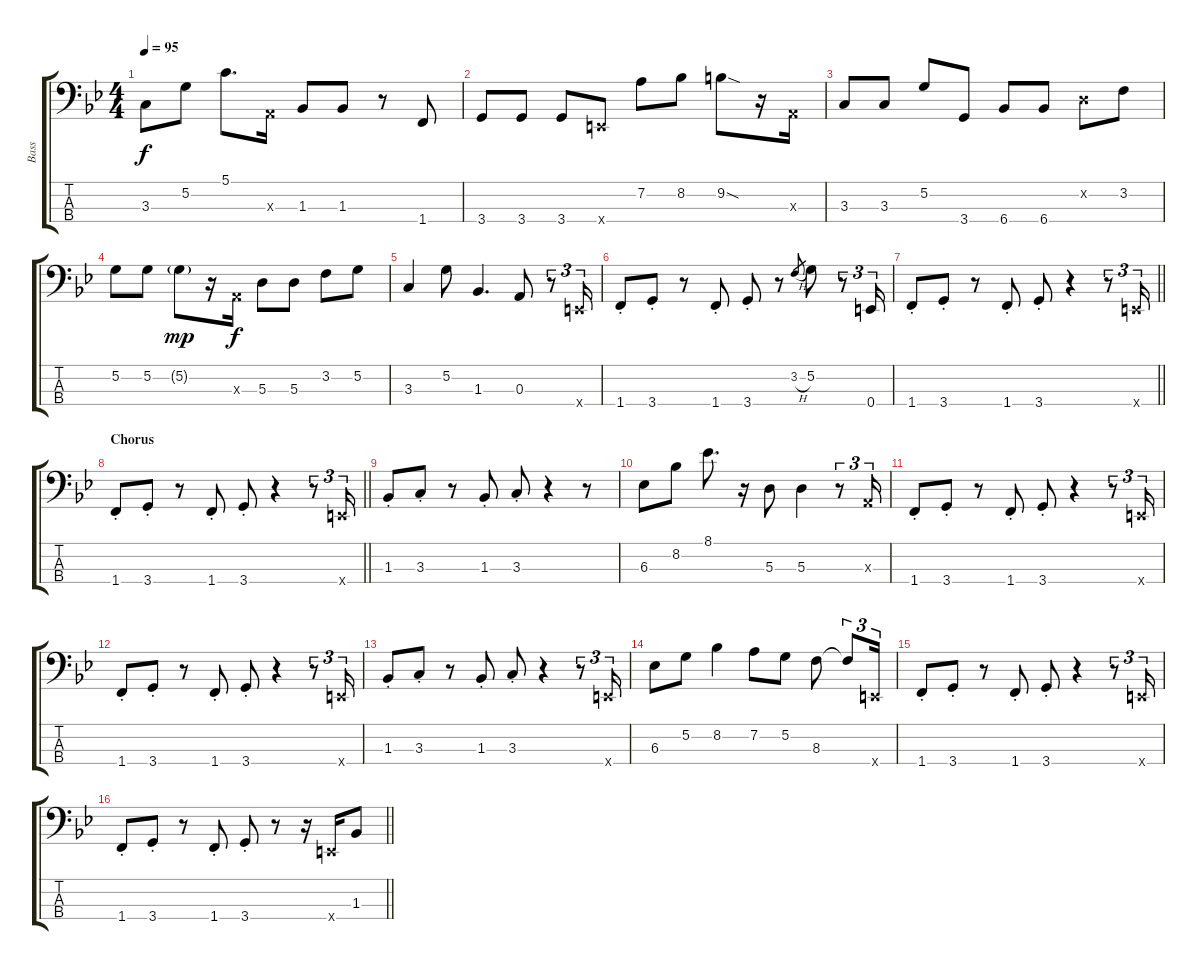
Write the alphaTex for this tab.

\track ("Bass" "Bass") {instrument electricbassfinger}
\staff {score tabs}
\tuning (G2 D2 A1 E1) {hide}
\ts (4 4)
\tempo 95
\clef f4
\ks gminor
3.3.8{dy f} 5.2.8 5.1.8{d} 0.3{x}.16 1.3.8 1.3.8 r.8 1.4.8 |
3.4.8 3.4.8 3.4.8 0.4{x}.8 7.2.8 8.2.8 9.2{sod}.8 r.16 0.3{x}.16 |
3.3.8 3.3.8 5.2.8 3.4.8 6.4.8 6.4.8 0.2{x}.8 3.2.8 |
5.2.8 5.2.8 5.2{g}.8{dy mp} r.16 0.3{x}.16{dy f} 5.3.8 5.3.8 3.2.8 5.2.8 |
3.3.4 5.2.8 1.3.4{d} 0.3.8 r.8{tu (3 2)} 0.4{x}.16{tu (3 2)} |
1.4{st}.8 3.4{st}.8 r.8 1.4{st}.8 3.4{st}.8 r.8 3.2{h}.8{gr} 5.2.8 r.8{tu (3 2)} 0.4.16{tu (3 2)} |
\barLineRight lightlight
1.4{st}.8 3.4{st}.8 r.8 1.4{st}.8 3.4{st}.8 r.4 r.8{tu (3 2)} 0.4{x}.16{tu (3 2)} |
\section ("" "Chorus")
\barLineRight lightlight
1.4{st}.8 3.4{st}.8 r.8 1.4{st}.8 3.4{st}.8 r.4 r.8{tu (3 2)} 0.4{x}.16{tu (3 2)} |
1.3{st}.8 3.3{st}.8 r.8 1.3{st}.8 3.3{st}.8 r.4 r.8 |
6.3.8 8.2.8 8.1.8{d} r.16 5.3.8 5.3.4 r.8{tu (3 2)} 0.3{x}.16{tu (3 2)} |
1.4{st}.8 3.4{st}.8 r.8 1.4{st}.8 3.4{st}.8 r.4 r.8{tu (3 2)} 0.4{x}.16{tu (3 2)} |
1.4{st}.8 3.4{st}.8 r.8 1.4{st}.8 3.4{st}.8 r.4 r.8{tu (3 2)} 0.4{x}.16{tu (3 2)} |
1.3{st}.8 3.3{st}.8 r.8 1.3{st}.8 3.3{st}.8 r.4 r.8{tu (3 2)} 0.4{x}.16{tu (3 2)} |
6.3.8 5.2.8 8.2.4 7.2.8 5.2.8 8.3.8 8.3{t}.8{tu (3 2)} 0.4{x}.16{tu (3 2)} |
1.4{st}.8 3.4{st}.8 r.8 1.4{st}.8 3.4{st}.8 r.4 r.8{tu (3 2)} 0.4{x}.16{tu (3 2)} |
\barLineRight lightlight
1.4{st}.8 3.4{st}.8 r.8 1.4{st}.8 3.4{st}.8 r.8 r.16 0.4{x}.16 1.3.8
